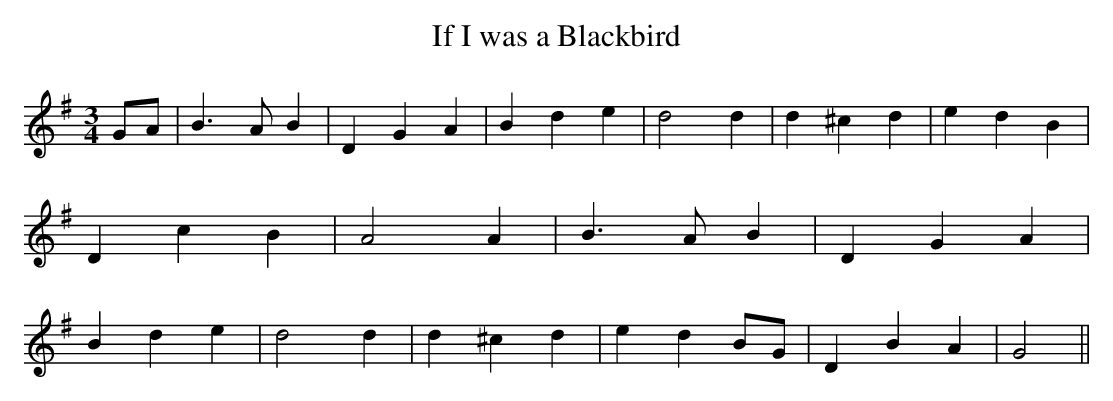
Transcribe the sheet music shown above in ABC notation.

X:1
T:If I was a Blackbird
M:3/4
L:1/4
K:G
G/2-A/2| B3/2 A/2 B| D G A| B d e| d2 d| d ^c d| e d B| D c B| A2 A|\
 B3/2 A/2 B| D G A| B d e| d2 d| d ^c d| e dB/2-G/2| D B A| G2||
